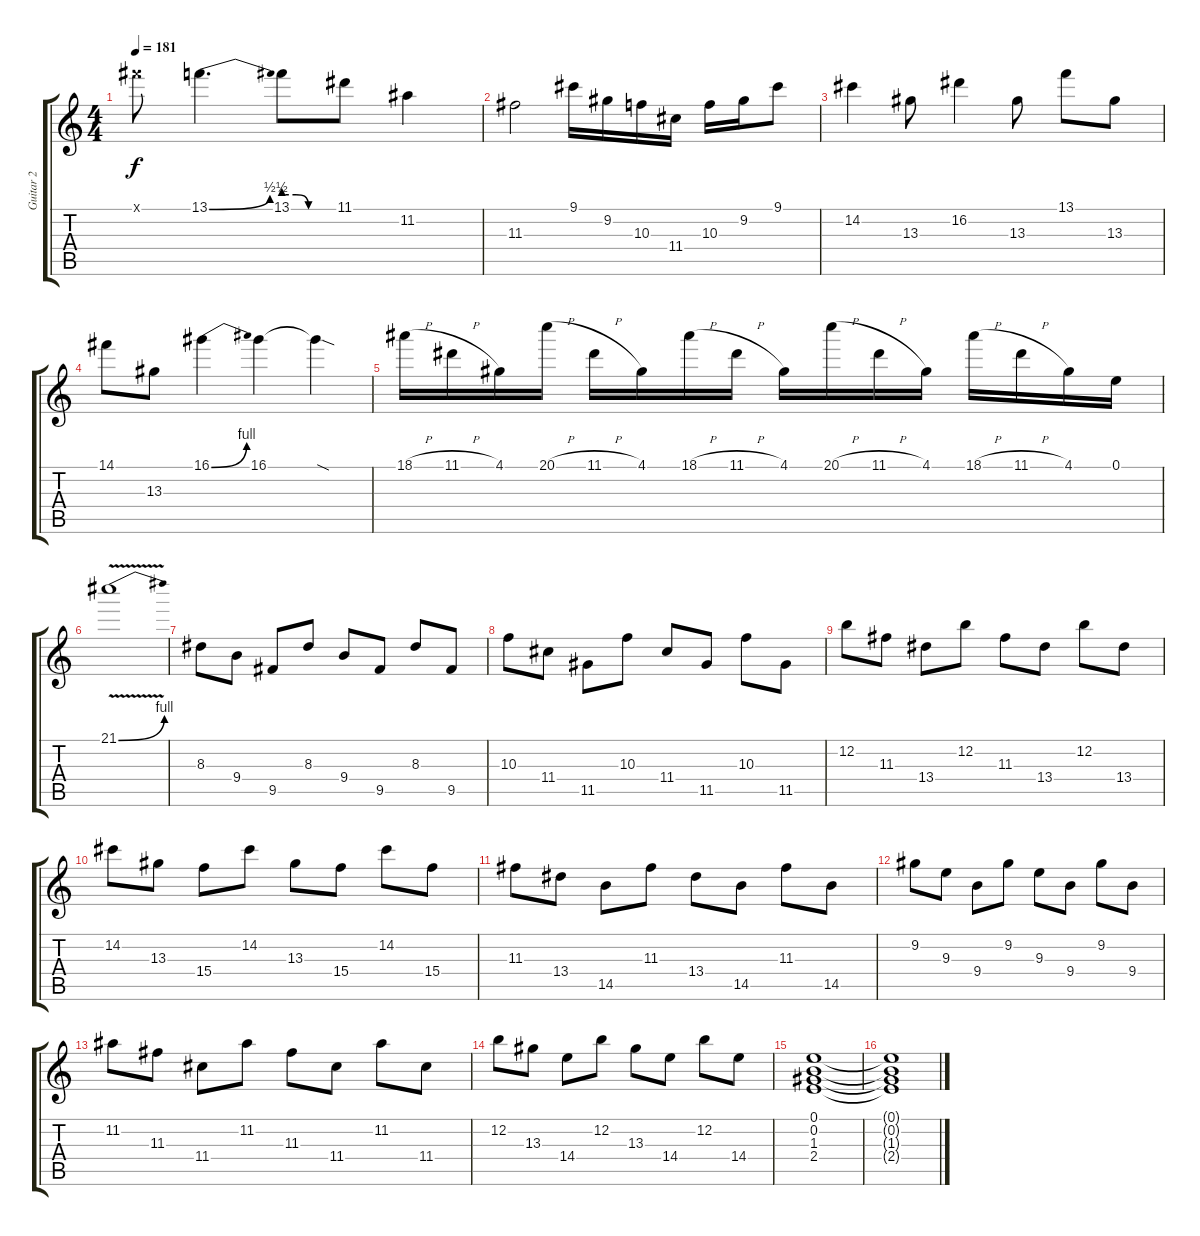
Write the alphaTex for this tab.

\track ("Guitar 2" "Guitar 2") {instrument distortionguitar}
\staff {score tabs}
\tuning (E4 B3 G3 D3 A2 E2) {hide}
\ts (4 4)
\tempo 181
\clef g2
\ks c
14.1{x}.8{dy f} 13.1{be (bend 0 0 60 2)}.4{d} 13.1{be (custom 0 2 15 2 30 0 60 0)}.8 11.1.8 11.2.4 |
11.3.2 9.1.16 9.2.16 10.3.16 11.4.16 10.3.16 9.2.16 9.1.8 |
14.2.4 13.3.8 16.2.4 13.3.8 13.1.8 13.3.8 |
14.1.8 13.3.8 16.1{be (bend 0 0 60 4)}.4 16.1.4 16.1{sod t}.4 |
18.1{h}.16 11.1{h}.16 4.1.16 20.1{h}.16 11.1{h}.16 4.1.16 18.1{h}.16 11.1{h}.16 4.1.16 20.1{h}.16 11.1{h}.16 4.1.16 18.1{h}.16 11.1{h}.16 4.1.16 0.1.16 |
21.1{be (bend 0 0 60 4) v}.1 |
8.3.8 9.4.8 9.5.8 8.3.8 9.4.8 9.5.8 8.3.8 9.5.8 |
10.3.8 11.4.8 11.5.8 10.3.8 11.4.8 11.5.8 10.3.8 11.5.8 |
12.2.8 11.3.8 13.4.8 12.2.8 11.3.8 13.4.8 12.2.8 13.4.8 |
14.2.8 13.3.8 15.4.8 14.2.8 13.3.8 15.4.8 14.2.8 15.4.8 |
11.3.8 13.4.8 14.5.8 11.3.8 13.4.8 14.5.8 11.3.8 14.5.8 |
9.2.8 9.3.8 9.4.8 9.2.8 9.3.8 9.4.8 9.2.8 9.4.8 |
11.2.8 11.3.8 11.4.8 11.2.8 11.3.8 11.4.8 11.2.8 11.4.8 |
12.2.8 13.3.8 14.4.8 12.2.8 13.3.8 14.4.8 12.2.8 14.4.8 |
(0.1 0.2 1.3 2.4).1{volume 0} |
(0.1{t} 0.2{t} 1.3{t} 2.4{t}).1
